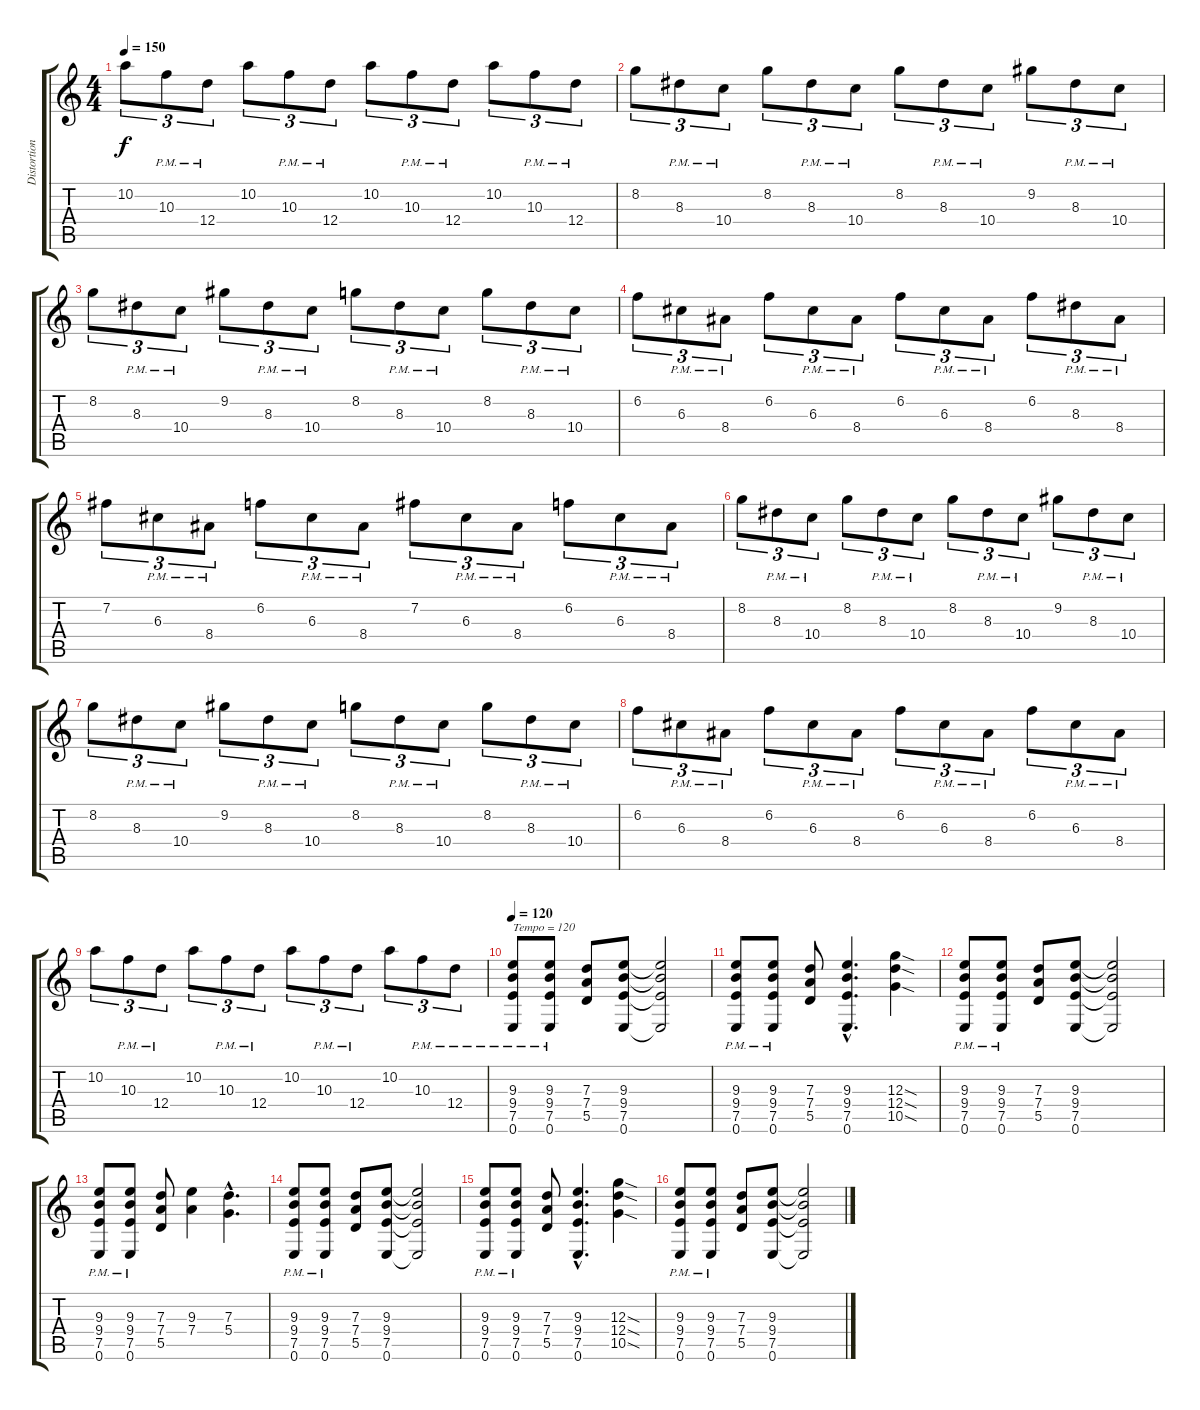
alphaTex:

\track ("Distortion Guitar 1" "Distortion") {instrument distortionguitar}
\staff {score tabs}
\tuning (E4 B3 G3 D3 A2 E2) {hide}
\ts (4 4)
\tempo 150
\clef g2
\ks c
10.2.8{tu (3 2) dy f} 10.3{pm}.8{tu (3 2)} 12.4{pm}.8{tu (3 2)} 10.2.8{tu (3 2)} 10.3{pm}.8{tu (3 2)} 12.4{pm}.8{tu (3 2)} 10.2.8{tu (3 2)} 10.3{pm}.8{tu (3 2)} 12.4{pm}.8{tu (3 2)} 10.2.8{tu (3 2)} 10.3{pm}.8{tu (3 2)} 12.4{pm}.8{tu (3 2)} |
8.2.8{tu (3 2)} 8.3{pm}.8{tu (3 2)} 10.4{pm}.8{tu (3 2)} 8.2.8{tu (3 2)} 8.3{pm}.8{tu (3 2)} 10.4{pm}.8{tu (3 2)} 8.2.8{tu (3 2)} 8.3{pm}.8{tu (3 2)} 10.4{pm}.8{tu (3 2)} 9.2.8{tu (3 2)} 8.3{pm}.8{tu (3 2)} 10.4{pm}.8{tu (3 2)} |
8.2.8{tu (3 2)} 8.3{pm}.8{tu (3 2)} 10.4{pm}.8{tu (3 2)} 9.2.8{tu (3 2)} 8.3{pm}.8{tu (3 2)} 10.4{pm}.8{tu (3 2)} 8.2.8{tu (3 2)} 8.3{pm}.8{tu (3 2)} 10.4{pm}.8{tu (3 2)} 8.2.8{tu (3 2)} 8.3{pm}.8{tu (3 2)} 10.4{pm}.8{tu (3 2)} |
6.2.8{tu (3 2)} 6.3{pm}.8{tu (3 2)} 8.4{pm}.8{tu (3 2)} 6.2.8{tu (3 2)} 6.3{pm}.8{tu (3 2)} 8.4{pm}.8{tu (3 2)} 6.2.8{tu (3 2)} 6.3{pm}.8{tu (3 2)} 8.4{pm}.8{tu (3 2)} 6.2.8{tu (3 2)} 8.3{pm}.8{tu (3 2)} 8.4{pm}.8{tu (3 2)} |
7.2.8{tu (3 2)} 6.3{pm}.8{tu (3 2)} 8.4{pm}.8{tu (3 2)} 6.2.8{tu (3 2)} 6.3{pm}.8{tu (3 2)} 8.4{pm}.8{tu (3 2)} 7.2.8{tu (3 2)} 6.3{pm}.8{tu (3 2)} 8.4{pm}.8{tu (3 2)} 6.2.8{tu (3 2)} 6.3{pm}.8{tu (3 2)} 8.4{pm}.8{tu (3 2)} |
8.2.8{tu (3 2)} 8.3{pm}.8{tu (3 2)} 10.4{pm}.8{tu (3 2)} 8.2.8{tu (3 2)} 8.3{pm}.8{tu (3 2)} 10.4{pm}.8{tu (3 2)} 8.2.8{tu (3 2)} 8.3{pm}.8{tu (3 2)} 10.4{pm}.8{tu (3 2)} 9.2.8{tu (3 2)} 8.3{pm}.8{tu (3 2)} 10.4{pm}.8{tu (3 2)} |
8.2.8{tu (3 2)} 8.3{pm}.8{tu (3 2)} 10.4{pm}.8{tu (3 2)} 9.2.8{tu (3 2)} 8.3{pm}.8{tu (3 2)} 10.4{pm}.8{tu (3 2)} 8.2.8{tu (3 2)} 8.3{pm}.8{tu (3 2)} 10.4{pm}.8{tu (3 2)} 8.2.8{tu (3 2)} 8.3{pm}.8{tu (3 2)} 10.4{pm}.8{tu (3 2)} |
6.2.8{tu (3 2)} 6.3{pm}.8{tu (3 2)} 8.4{pm}.8{tu (3 2)} 6.2.8{tu (3 2)} 6.3{pm}.8{tu (3 2)} 8.4{pm}.8{tu (3 2)} 6.2.8{tu (3 2)} 6.3{pm}.8{tu (3 2)} 8.4{pm}.8{tu (3 2)} 6.2.8{tu (3 2)} 6.3{pm}.8{tu (3 2)} 8.4{pm}.8{tu (3 2)} |
10.2.8{tu (3 2)} 10.3{pm}.8{tu (3 2)} 12.4{pm}.8{tu (3 2)} 10.2.8{tu (3 2)} 10.3{pm}.8{tu (3 2)} 12.4{pm}.8{tu (3 2)} 10.2.8{tu (3 2)} 10.3{pm}.8{tu (3 2)} 12.4{pm}.8{tu (3 2)} 10.2.8{tu (3 2)} 10.3{pm}.8{tu (3 2)} 12.4{pm}.8{tu (3 2)} |
\tempo 120
(9.3 9.4 7.5 0.6{pm}).8{txt "Tempo = 120" volume 12} (9.3 9.4 7.5 0.6{pm}).8 (7.3 7.4 5.5).8 (9.3 9.4 7.5 0.6).8 (9.3{t} 9.4{t} 7.5{t} 0.6{t}).2 |
(9.3 9.4 7.5 0.6{pm}).8 (9.3 9.4 7.5 0.6{pm}).8 (7.3 7.4 5.5).8 (9.3{hac} 9.4{hac} 7.5{hac} 0.6{hac}).4{d} (12.3{sod} 12.4{sod} 10.5{sod}).4 |
(9.3 9.4 7.5 0.6{pm}).8 (9.3 9.4 7.5 0.6{pm}).8 (7.3 7.4 5.5).8 (9.3 9.4 7.5 0.6).8 (9.3{t} 9.4{t} 7.5{t} 0.6{t}).2 |
(9.3 9.4 7.5 0.6{pm}).8 (9.3 9.4 7.5 0.6{pm}).8 (7.3 7.4 5.5).8 (9.3 7.4).4 (7.3{hac} 5.4{hac}).4{d} |
(9.3 9.4 7.5 0.6{pm}).8 (9.3 9.4 7.5 0.6{pm}).8 (7.3 7.4 5.5).8 (9.3 9.4 7.5 0.6).8 (9.3{t} 9.4{t} 7.5{t} 0.6{t}).2 |
(9.3 9.4 7.5 0.6{pm}).8 (9.3 9.4 7.5 0.6{pm}).8 (7.3 7.4 5.5).8 (9.3{hac} 9.4{hac} 7.5{hac} 0.6{hac}).4{d} (12.3{sod} 12.4{sod} 10.5{sod}).4 |
(9.3 9.4 7.5 0.6{pm}).8 (9.3 9.4 7.5 0.6{pm}).8 (7.3 7.4 5.5).8 (9.3 9.4 7.5 0.6).8 (9.3{t} 9.4{t} 7.5{t} 0.6{t}).2
